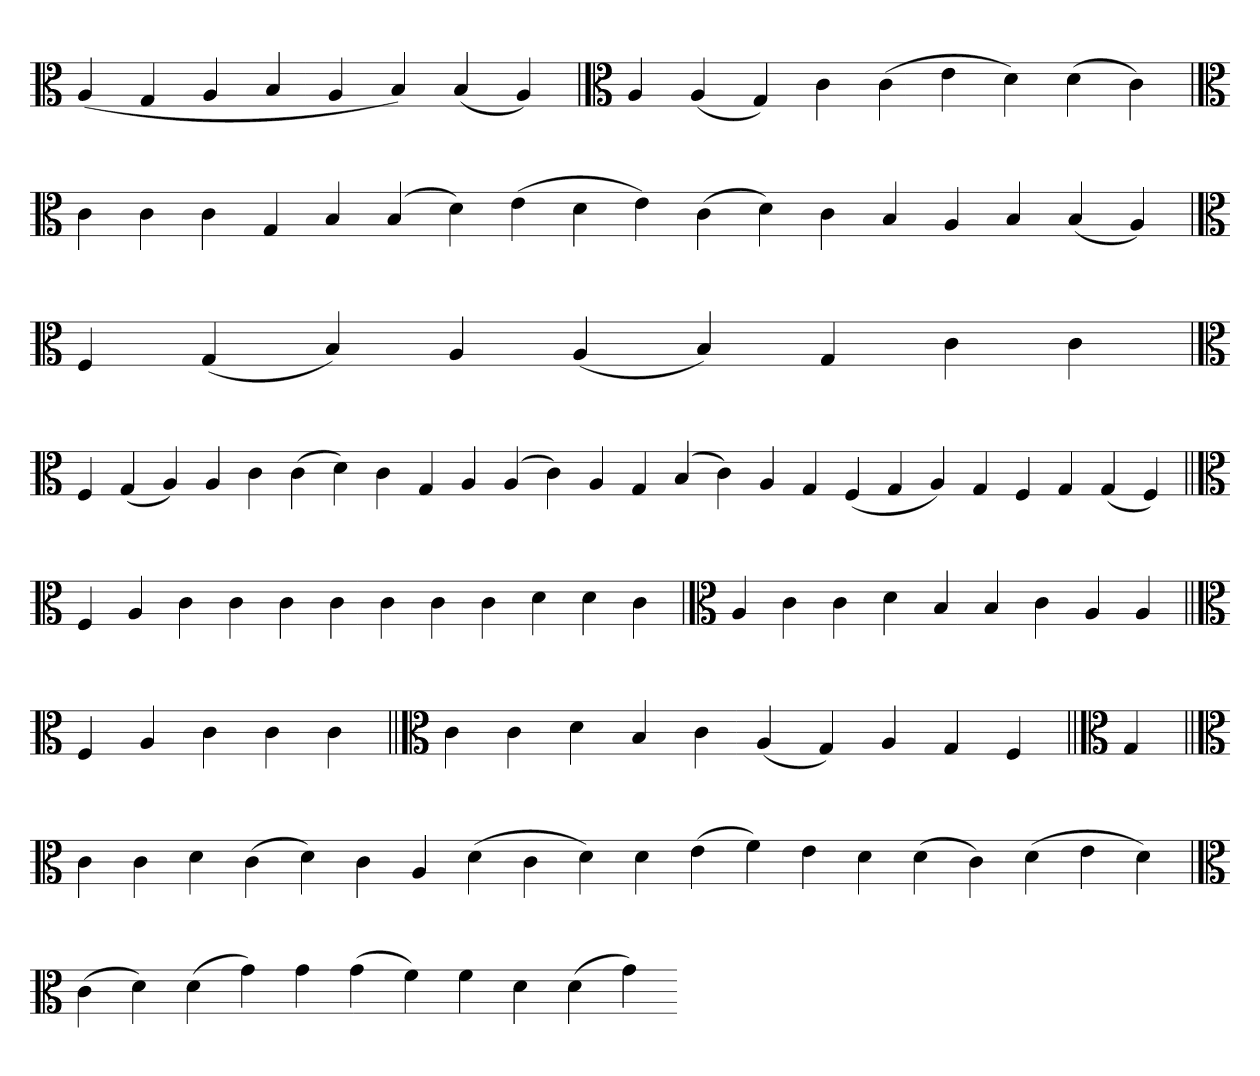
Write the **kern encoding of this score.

**kern
*part1
*staff1
*clefC3
=
(4A
4G
4A
4B
4A
4B)
(4B
4A)
=
*clefC3
4A
(4A
4G)
4c
(4c
4e
4d)
(4d
4c)
=`
*clefC3
4c
4c
4c
4G
4B
(4B
4d)
(4e
4d
4e)
(4c
4d)
4c
4B
4A
4B
(4B
4A)
='
*clefC3
4F
(4G
4B)
4A
(4A
4B)
4G
4c
4c
=`
*clefC3
4F
(4G
4A)
4A
4c
(4c
4d)
4c
4G
4A
(4A
4c)
4A
4G
(4B
4c)
4A
4G
(4F
4G
4A)
4G
4F
4G
(4G
4F)
=||
*clefC3
4F
4A
4c
4c
4c
4c
4c
4c
4c
4d
4d
4c
=
*clefC3
4A
4c
4c
4d
4B
4B
4c
4A
4A
=||
*clefC3
4F
4A
4c
4c
4c
=||
*clefC3
4c
4c
4d
4B
4c
(4A
4G)
4A
4G
4F
=||
*clefC3
4G
=||
*clefC3
4c
4c
4d
(4c
4d)
4c
4A
(4d
4c
4d)
4d
(4e
4f)
4e
4d
(4d
4c)
(4d
4e
4d)
='
*clefC3
(4c
4d)
(4d
4g)
4g
(4g
4f)
4f
4d
(4d
4g)
=-
*-
